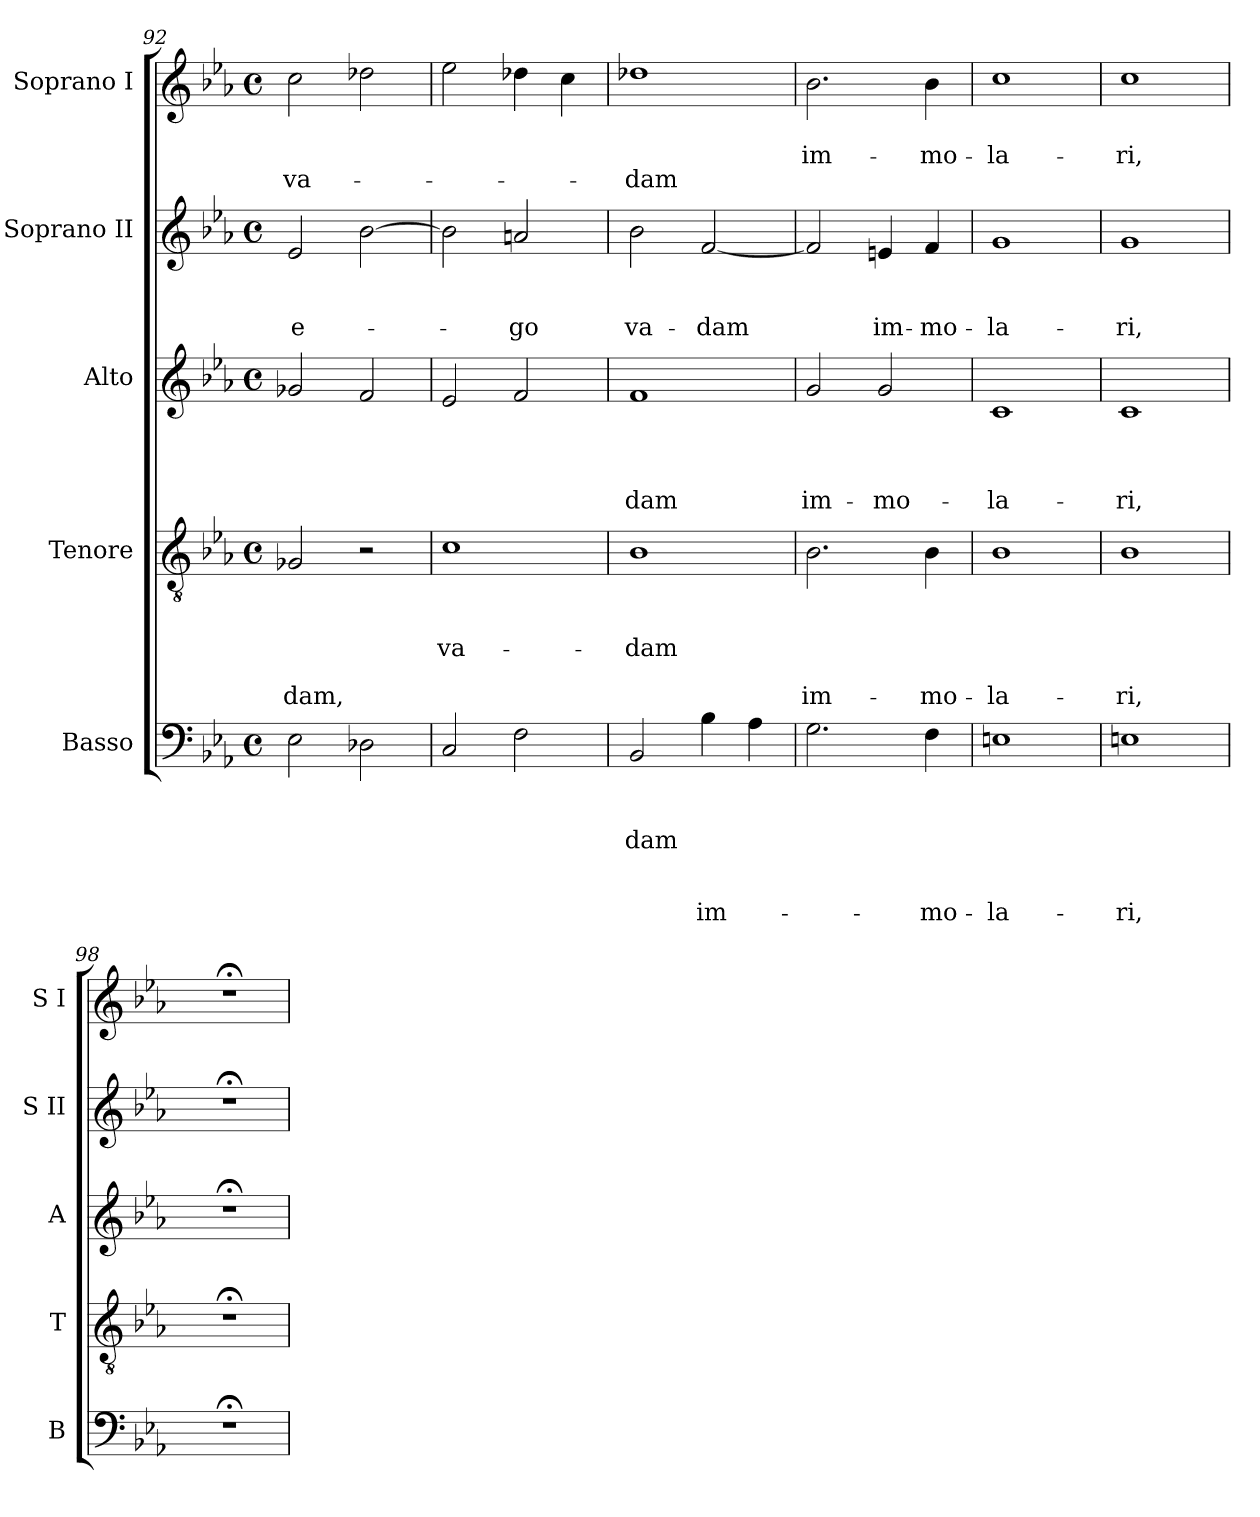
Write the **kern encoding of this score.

**kern	**text	**text	**text	**text	**text	**text	**kern	**text	**text	**text	**text	**text	**kern	**text	**text	**text	**text	**kern	**text	**text	**text	**kern	**text	**text	**text
*part5	*part5	*part5	*part5	*part5	*part5	*part5	*part4	*part4	*part4	*part4	*part4	*part4	*part3	*part3	*part3	*part3	*part3	*part2	*part2	*part2	*part2	*part1	*part1	*part1	*part1
*staff5	*staff5	*staff5	*staff5	*staff5	*staff5	*staff5	*staff4	*staff4	*staff4	*staff4	*staff4	*staff4	*staff3	*staff3	*staff3	*staff3	*staff3	*staff2	*staff2	*staff2	*staff2	*staff1	*staff1	*staff1	*staff1
*I"Basso	*	*	*	*	*	*	*I"Tenore	*	*	*	*	*	*I"Alto	*	*	*	*	*I"Soprano II	*	*	*	*I"Soprano I	*	*	*
*I'B	*	*	*	*	*	*	*I'T	*	*	*	*	*	*I'A	*	*	*	*	*I'S II	*	*	*	*I'S I	*	*	*
*clefF4	*	*	*	*	*	*	*clefGv2	*	*	*	*	*	*clefG2	*	*	*	*	*clefG2	*	*	*	*clefG2	*	*	*
*k[b-e-a-]	*	*	*	*	*	*	*k[b-e-a-]	*	*	*	*	*	*k[b-e-a-]	*	*	*	*	*k[b-e-a-]	*	*	*	*k[b-e-a-]	*	*	*
*c:	*	*	*	*	*	*	*c:	*	*	*	*	*	*c:	*	*	*	*	*c:	*	*	*	*c:	*	*	*
*M4/4	*	*	*	*	*	*	*M4/4	*	*	*	*	*	*M4/4	*	*	*	*	*M4/4	*	*	*	*M4/4	*	*	*
*met(c)	*	*	*	*	*	*	*met(c)	*	*	*	*	*	*met(c)	*	*	*	*	*met(c)	*	*	*	*met(c)	*	*	*
=92	=92	=92	=92	=92	=92	=92	=92	=92	=92	=92	=92	=92	=92	=92	=92	=92	=92	=92	=92	=92	=92	=92	=92	=92	=92
2E-\	.	.	.	.	.	.	2G-X/	.	.	.	.	-dam,	2g-X/	.	.	.	.	2e-/	.	.	e-	2cc\	.	.	va-
2D-X\	.	.	.	.	.	.	2r	.	.	.	.	.	2f/	.	.	.	.	[2b-\	.	.	.	2dd-X\	.	.	.
=93	=93	=93	=93	=93	=93	=93	=93	=93	=93	=93	=93	=93	=93	=93	=93	=93	=93	=93	=93	=93	=93	=93	=93	=93	=93
2C/	.	.	.	.	.	.	1c	.	.	va-	.	.	2e-/	.	.	.	.	2b-\]	.	.	.	2ee-\	.	.	.
2F\	.	.	.	.	.	.	.	.	.	.	.	.	2f/	.	.	.	.	2an/	.	.	-go	4dd-X\	.	.	.
.	.	.	.	.	.	.	.	.	.	.	.	.	.	.	.	.	.	.	.	.	.	4cc\	.	.	.
=94	=94	=94	=94	=94	=94	=94	=94	=94	=94	=94	=94	=94	=94	=94	=94	=94	=94	=94	=94	=94	=94	=94	=94	=94	=94
2BB-/	.	.	-dam	.	.	.	1B-	.	.	-dam	.	.	1f	.	.	.	-dam	2b-\	.	.	va-	1dd-X	.	.	-dam
4B-\	.	.	.	.	.	im-	.	.	.	.	.	.	.	.	.	.	.	[2f/	.	.	-dam	.	.	.	.
4A-\	.	.	.	.	.	.	.	.	.	.	.	.	.	.	.	.	.	.	.	.	.	.	.	.	.
=95	=95	=95	=95	=95	=95	=95	=95	=95	=95	=95	=95	=95	=95	=95	=95	=95	=95	=95	=95	=95	=95	=95	=95	=95	=95
2.G\	.	.	.	.	.	.	2.B-\	.	.	.	.	im-	2g/	.	.	.	im-	2f/]	.	.	.	2.b-\	.	im-	.
.	.	.	.	.	.	.	.	.	.	.	.	.	2g/	.	.	.	-mo-	4en/	.	.	im-	.	.	.	.
4F\	.	.	.	.	.	-mo-	4B-\	.	.	.	.	-mo-	.	.	.	.	.	4f/	.	.	-mo-	4b-\	.	-mo-	.
=96	=96	=96	=96	=96	=96	=96	=96	=96	=96	=96	=96	=96	=96	=96	=96	=96	=96	=96	=96	=96	=96	=96	=96	=96	=96
1En	.	.	.	.	.	-la-	1B-	.	.	.	.	-la-	1c	.	.	.	-la-	1g	.	.	-la-	1cc	.	-la-	.
=97	=97	=97	=97	=97	=97	=97	=97	=97	=97	=97	=97	=97	=97	=97	=97	=97	=97	=97	=97	=97	=97	=97	=97	=97	=97
1En	.	.	.	.	.	-ri,	1B-	.	.	.	.	-ri,	1c	.	.	.	-ri,	1g	.	.	-ri,	1cc	.	-ri,	.
=98	=98	=98	=98	=98	=98	=98	=98	=98	=98	=98	=98	=98	=98	=98	=98	=98	=98	=98	=98	=98	=98	=98	=98	=98	=98
1r;<	.	.	.	.	.	.	1r;<	.	.	.	.	.	1r;<	.	.	.	.	1r;<	.	.	.	1r;<	.	.	.
=	=	=	=	=	=	=	=	=	=	=	=	=	=	=	=	=	=	=	=	=	=	=	=	=	=
*-	*-	*-	*-	*-	*-	*-	*-	*-	*-	*-	*-	*-	*-	*-	*-	*-	*-	*-	*-	*-	*-	*-	*-	*-	*-
